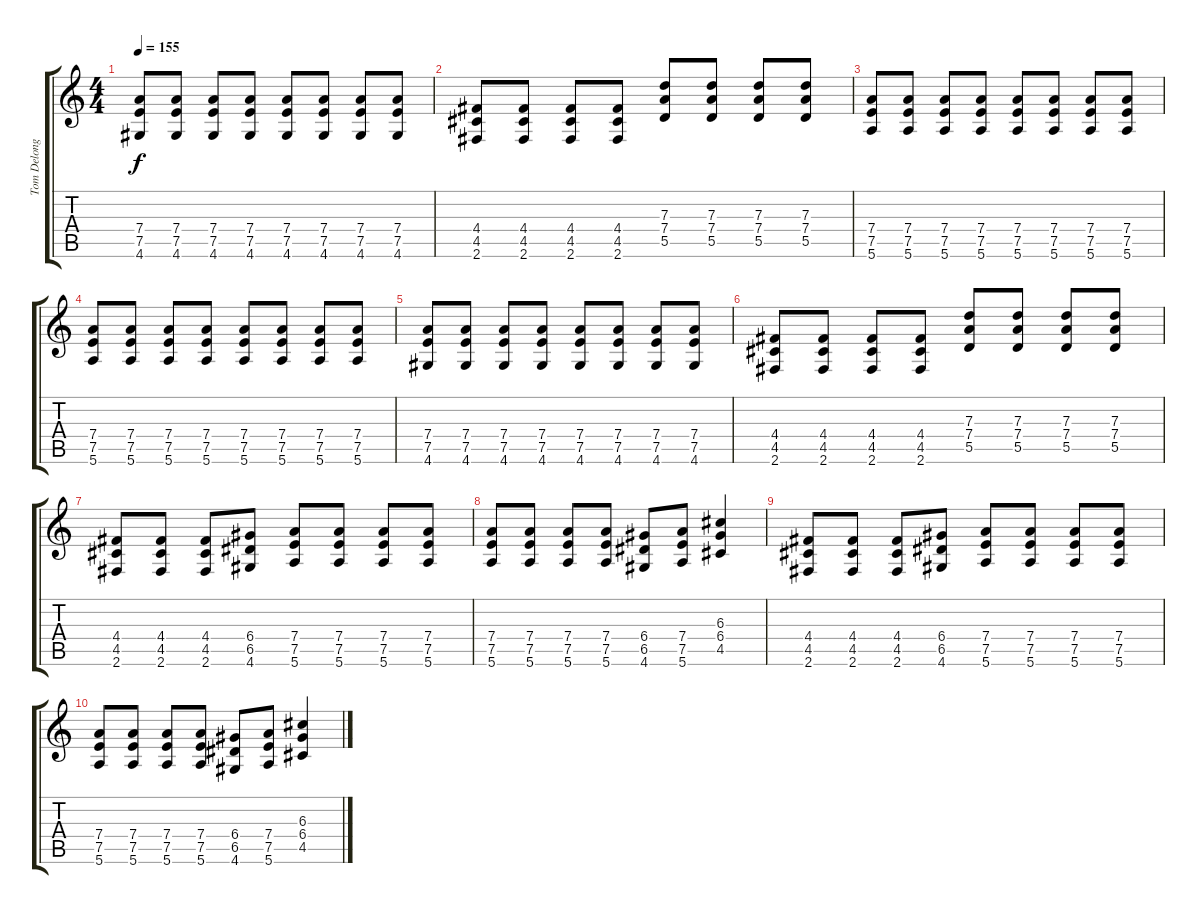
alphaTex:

\track ("Tom Delonge(guitar)" "Tom Delong") {instrument overdrivenguitar}
\staff {score tabs}
\tuning (E4 B3 G3 D3 A2 E2) {hide}
\ts (4 4)
\tempo 155
\clef g2
\ks c
(7.4 7.5 4.6).8{dy f} (7.4 7.5 4.6).8 (7.4 7.5 4.6).8 (7.4 7.5 4.6).8 (7.4 7.5 4.6).8 (7.4 7.5 4.6).8 (7.4 7.5 4.6).8 (7.4 7.5 4.6).8 |
(4.4 4.5 2.6).8 (4.4 4.5 2.6).8 (4.4 4.5 2.6).8 (4.4 4.5 2.6).8 (7.3 7.4 5.5).8 (7.3 7.4 5.5).8 (7.3 7.4 5.5).8 (7.3 7.4 5.5).8 |
(7.4 7.5 5.6).8 (7.4 7.5 5.6).8 (7.4 7.5 5.6).8 (7.4 7.5 5.6).8 (7.4 7.5 5.6).8 (7.4 7.5 5.6).8 (7.4 7.5 5.6).8 (7.4 7.5 5.6).8 |
(7.4 7.5 5.6).8 (7.4 7.5 5.6).8 (7.4 7.5 5.6).8 (7.4 7.5 5.6).8 (7.4 7.5 5.6).8 (7.4 7.5 5.6).8 (7.4 7.5 5.6).8 (7.4 7.5 5.6).8 |
(7.4 7.5 4.6).8 (7.4 7.5 4.6).8 (7.4 7.5 4.6).8 (7.4 7.5 4.6).8 (7.4 7.5 4.6).8 (7.4 7.5 4.6).8 (7.4 7.5 4.6).8 (7.4 7.5 4.6).8 |
(4.4 4.5 2.6).8 (4.4 4.5 2.6).8 (4.4 4.5 2.6).8 (4.4 4.5 2.6).8 (7.3 7.4 5.5).8 (7.3 7.4 5.5).8 (7.3 7.4 5.5).8 (7.3 7.4 5.5).8 |
(4.4 4.5 2.6).8 (4.4 4.5 2.6).8 (4.4 4.5 2.6).8 (6.4 6.5 4.6).8 (7.4 7.5 5.6).8 (7.4 7.5 5.6).8 (7.4 7.5 5.6).8 (7.4 7.5 5.6).8 |
(7.4 7.5 5.6).8 (7.4 7.5 5.6).8 (7.4 7.5 5.6).8 (7.4 7.5 5.6).8 (6.4 6.5 4.6).8 (7.4 7.5 5.6).8 (6.3 6.4 4.5).4 |
(4.4 4.5 2.6).8 (4.4 4.5 2.6).8 (4.4 4.5 2.6).8 (6.4 6.5 4.6).8 (7.4 7.5 5.6).8 (7.4 7.5 5.6).8 (7.4 7.5 5.6).8 (7.4 7.5 5.6).8 |
(7.4 7.5 5.6).8 (7.4 7.5 5.6).8 (7.4 7.5 5.6).8 (7.4 7.5 5.6).8 (6.4 6.5 4.6).8 (7.4 7.5 5.6).8 (6.3 6.4 4.5).4
